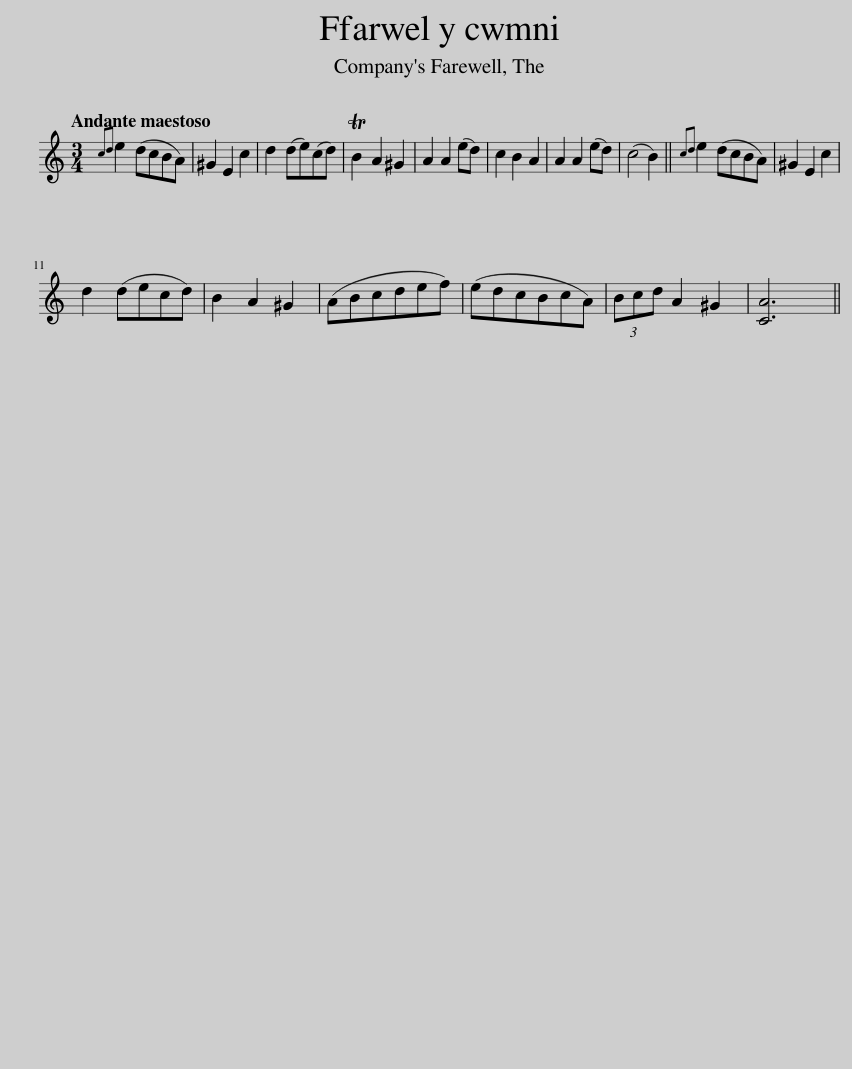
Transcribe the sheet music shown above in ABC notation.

X:1
L:1/8
Q:1/4=120
M:3/4
I:linebreak $
K:C
V:1 treble
V:1
{cd} e2 (dcBA) | ^G2 E2 c2 | d2 (de)(cd) | TB2 A2 ^G2 | A2 A2 (ed) | %5
 c2 B2 A2 | A2 A2 (ed) | (c4 B2) ||{cd} e2 (dcBA) | ^G2 E2 c2 |$ %10
 d2 (decd) | B2 A2 ^G2 | (ABcdef) | (edcBcA) | (3Bcd A2 ^G2 | %15
 [CA]6 || %16
